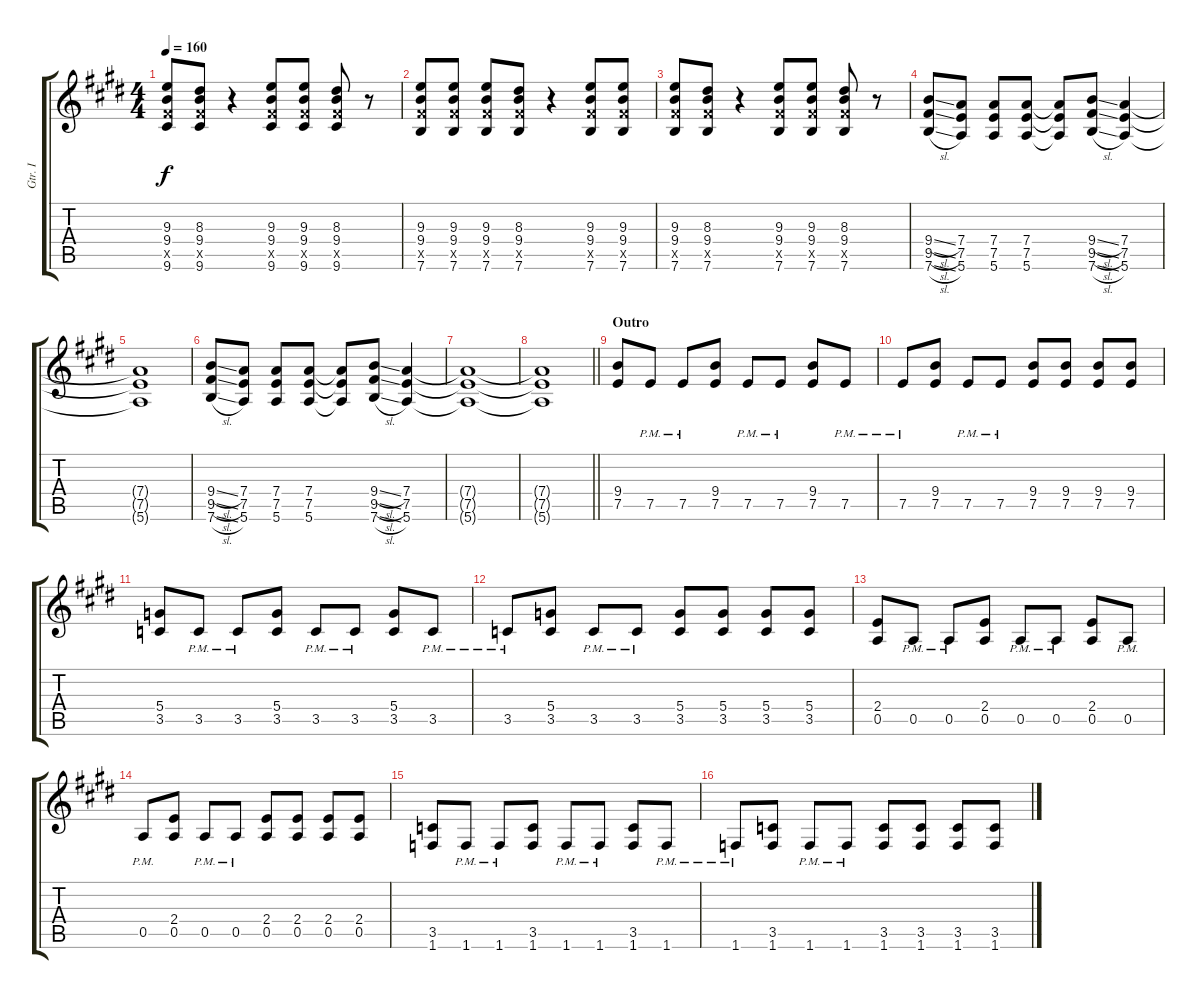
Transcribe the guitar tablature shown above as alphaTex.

\track ("Gtr. I" "Gtr. I") {instrument distortionguitar}
\staff {score tabs}
\tuning (E4 B3 G3 D3 A2 E2) {hide}
\ts (4 4)
\tempo 160
\clef g2
\ks e
(9.3 9.4 9.5{x} 9.6).8{dy f} (8.3 9.4 9.5{x} 9.6).8 r.4 (9.3 9.4 9.5{x} 9.6).8 (9.3 9.4 9.5{x} 9.6).8 (8.3 9.4 9.5{x} 9.6).8 r.8 |
(9.3 9.4 9.5{x} 7.6).8 (9.3 9.4 9.5{x} 7.6).8 (9.3 9.4 9.5{x} 7.6).8 (8.3 9.4 9.5{x} 7.6).8 r.4 (9.3 9.4 9.5{x} 7.6).8 (9.3 9.4 9.5{x} 7.6).8 |
(9.3 9.4 9.5{x} 7.6).8 (8.3 9.4 9.5{x} 7.6).8 r.4 (9.3 9.4 9.5{x} 7.6).8 (9.3 9.4 9.5{x} 7.6).8 (8.3 9.4 9.5{x} 7.6).8 r.8 |
(9.4{sl} 9.5{sl} 7.6{sl}).8 (7.4 7.5 5.6).8 (7.4 7.5 5.6).8 (7.4 7.5 5.6).8 (7.4{t} 7.5{t} 5.6{t}).8 (9.4{sl} 9.5{sl} 7.6{sl}).8 (7.4 7.5 5.6).4 |
(7.4{t} 7.5{t} 5.6{t}).1 |
(9.4{sl} 9.5{sl} 7.6{sl}).8 (7.4 7.5 5.6).8 (7.4 7.5 5.6).8 (7.4 7.5 5.6).8 (7.4{t} 7.5{t} 5.6{t}).8 (9.4{sl} 9.5{sl} 7.6{sl}).8 (7.4 7.5 5.6).4 |
(7.4{t} 7.5{t} 5.6{t}).1 |
\barLineRight lightlight
(7.4{t} 7.5{t} 5.6{t}).1 |
\section ("" "Outro")
(9.4 7.5).8 7.5{pm}.8 7.5{pm}.8 (9.4 7.5).8 7.5{pm}.8 7.5{pm}.8 (9.4 7.5).8 7.5{pm}.8 |
7.5{pm}.8 (9.4 7.5).8 7.5{pm}.8 7.5{pm}.8 (9.4 7.5).8 (9.4 7.5).8 (9.4 7.5).8 (9.4 7.5).8 |
(5.4 3.5).8 3.5{pm}.8 3.5{pm}.8 (5.4 3.5).8 3.5{pm}.8 3.5{pm}.8 (5.4 3.5).8 3.5{pm}.8 |
3.5{pm}.8 (5.4 3.5).8 3.5{pm}.8 3.5{pm}.8 (5.4 3.5).8 (5.4 3.5).8 (5.4 3.5).8 (5.4 3.5).8 |
(2.4 0.5).8 0.5{pm}.8 0.5{pm}.8 (2.4 0.5).8 0.5{pm}.8 0.5{pm}.8 (2.4 0.5).8 0.5{pm}.8 |
0.5{pm}.8 (2.4 0.5).8 0.5{pm}.8 0.5{pm}.8 (2.4 0.5).8 (2.4 0.5).8 (2.4 0.5).8 (2.4 0.5).8 |
(3.5 1.6).8 1.6{pm}.8 1.6{pm}.8 (3.5 1.6).8 1.6{pm}.8 1.6{pm}.8 (3.5 1.6).8 1.6{pm}.8 |
1.6{pm}.8 (3.5 1.6).8 1.6{pm}.8 1.6{pm}.8 (3.5 1.6).8 (3.5 1.6).8 (3.5 1.6).8 (3.5 1.6).8
